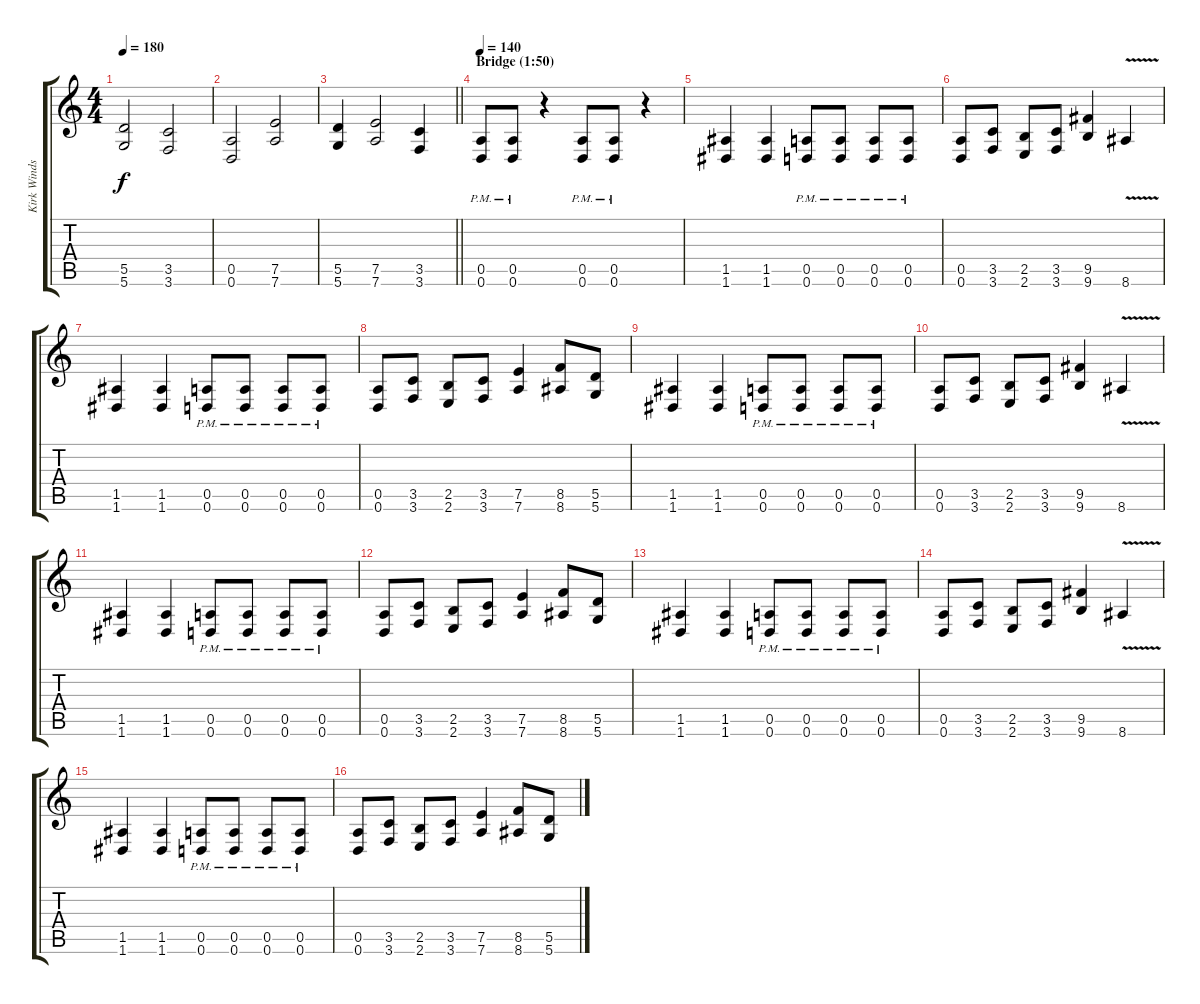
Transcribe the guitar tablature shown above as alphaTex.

\track ("Kirk Windstein (rythym guitar)" "Kirk Winds") {instrument distortionguitar}
\staff {score tabs}
\tuning (E4 B3 G3 D3 A2 D2) {hide}
\ts (4 4)
\tempo 180
\clef g2
\ks c
(5.5 5.6).2{dy f} (3.5 3.6).2 |
(0.5 0.6).2 (7.5 7.6).2 |
\barLineRight lightlight
(5.5 5.6).4 (7.5 7.6).2 (3.5 3.6).4 |
\section ("" "Bridge (1:50)")
\tempo 140
(0.5{pm} 0.6{pm}).8 (0.5{pm} 0.6{pm}).8 r.4 (0.5{pm} 0.6{pm}).8 (0.5{pm} 0.6{pm}).8 r.4 |
(1.5 1.6).4 (1.5 1.6).4 (0.5{pm} 0.6{pm}).8 (0.5{pm} 0.6{pm}).8 (0.5{pm} 0.6{pm}).8 (0.5{pm} 0.6{pm}).8 |
(0.5 0.6).8 (3.5 3.6).8 (2.5 2.6).8 (3.5 3.6).8 (9.5 9.6).4 8.6{v}.4 |
(1.5 1.6).4 (1.5 1.6).4 (0.5{pm} 0.6{pm}).8 (0.5{pm} 0.6{pm}).8 (0.5{pm} 0.6{pm}).8 (0.5{pm} 0.6{pm}).8 |
(0.5 0.6).8 (3.5 3.6).8 (2.5 2.6).8 (3.5 3.6).8 (7.5 7.6).4 (8.5 8.6).8 (5.5 5.6).8 |
(1.5 1.6).4 (1.5 1.6).4 (0.5{pm} 0.6{pm}).8 (0.5{pm} 0.6{pm}).8 (0.5{pm} 0.6{pm}).8 (0.5{pm} 0.6{pm}).8 |
(0.5 0.6).8 (3.5 3.6).8 (2.5 2.6).8 (3.5 3.6).8 (9.5 9.6).4 8.6{v}.4 |
(1.5 1.6).4 (1.5 1.6).4 (0.5{pm} 0.6{pm}).8 (0.5{pm} 0.6{pm}).8 (0.5{pm} 0.6{pm}).8 (0.5{pm} 0.6{pm}).8 |
(0.5 0.6).8 (3.5 3.6).8 (2.5 2.6).8 (3.5 3.6).8 (7.5 7.6).4 (8.5 8.6).8 (5.5 5.6).8 |
(1.5 1.6).4 (1.5 1.6).4 (0.5{pm} 0.6{pm}).8 (0.5{pm} 0.6{pm}).8 (0.5{pm} 0.6{pm}).8 (0.5{pm} 0.6{pm}).8 |
(0.5 0.6).8 (3.5 3.6).8 (2.5 2.6).8 (3.5 3.6).8 (9.5 9.6).4 8.6{v}.4 |
(1.5 1.6).4 (1.5 1.6).4 (0.5{pm} 0.6{pm}).8 (0.5{pm} 0.6{pm}).8 (0.5{pm} 0.6{pm}).8 (0.5{pm} 0.6{pm}).8 |
(0.5 0.6).8 (3.5 3.6).8 (2.5 2.6).8 (3.5 3.6).8 (7.5 7.6).4 (8.5 8.6).8 (5.5 5.6).8
